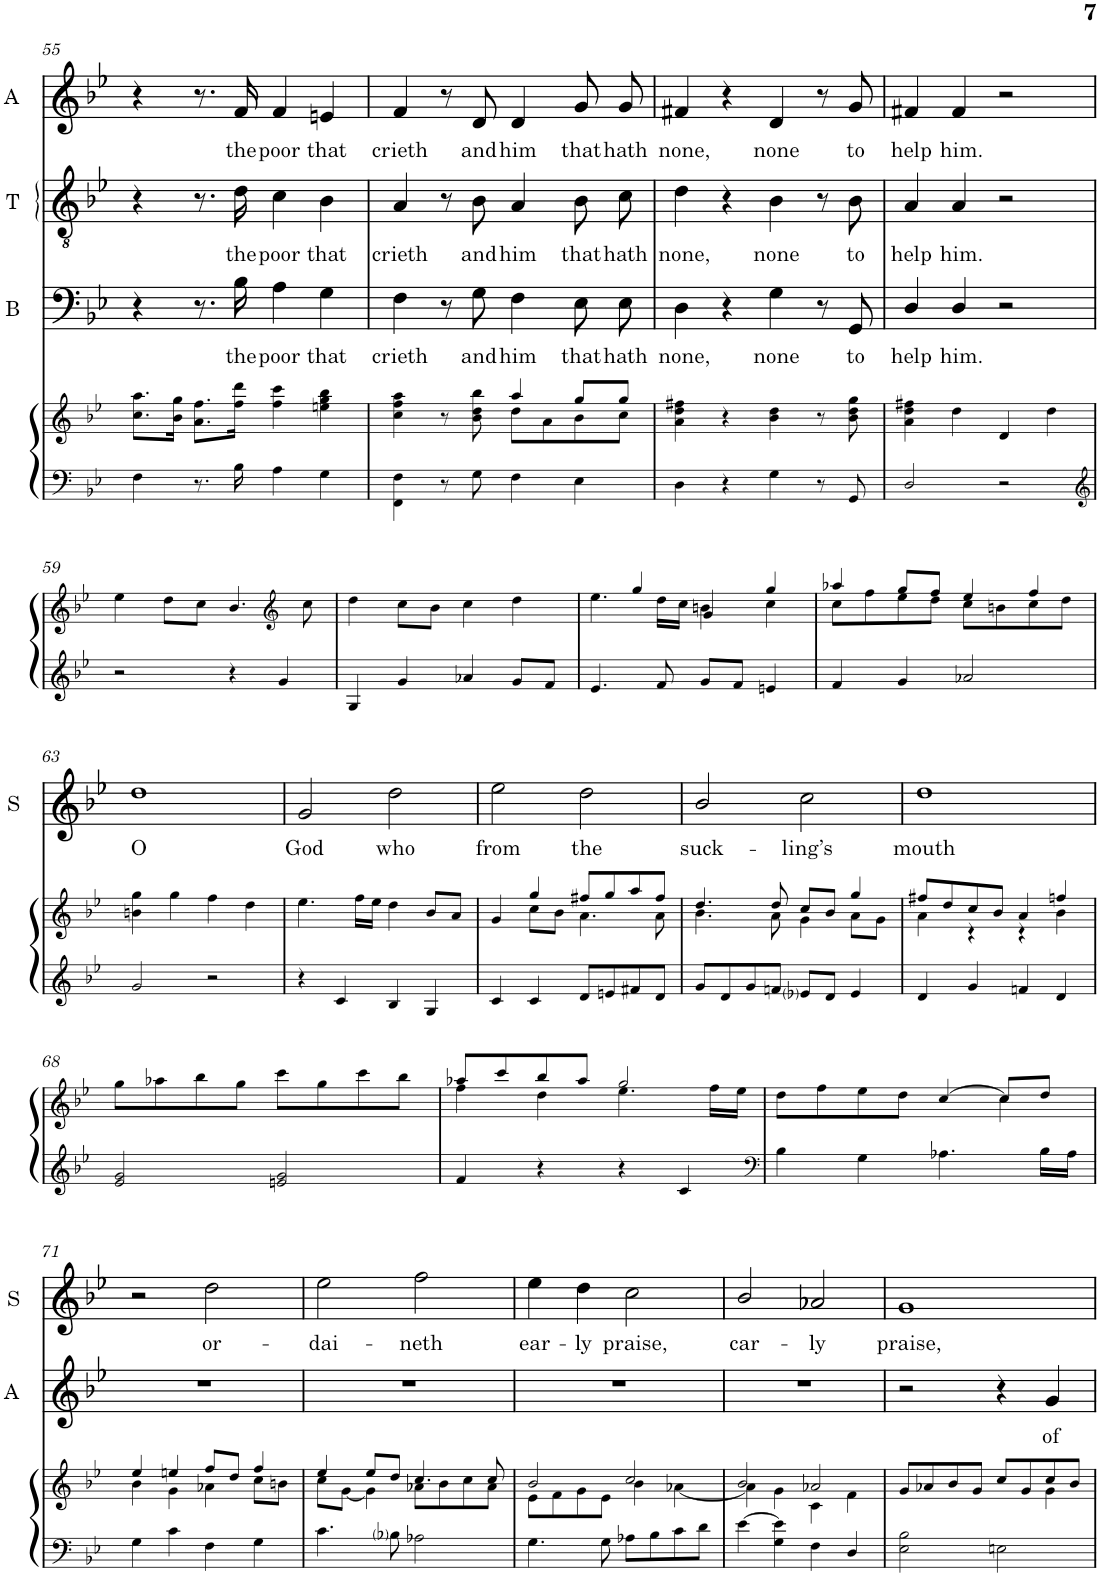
**kern	**kern	**kern	**text	**kern	**text	**kern	**text	**kern	**text
*part5	*part5	*part4	*part4	*part3	*part3	*part2	*part2	*part1	*part1
*staff6	*staff5	*staff4	*staff4	*staff3	*staff3	*staff2	*staff2	*staff1	*staff1
*I"Piano	*	*I"Basso	*	*I"Tenore	*	*I"Alto	*	*I"Canto I, II	*
*I'Pno	*	*I'B	*	*I'T	*	*I'A	*	*	*
!!LO:PB:g=z
*clefF4	*clefG2	*clefF4	*	*clefGv2	*	*clefG2	*	*clefG2	*
*k[b-e-]	*k[b-e-]	*k[b-e-]	*	*k[b-e-]	*	*k[b-e-]	*	*k[b-e-]	*
*B-:	*B-:	*B-:	*	*B-:	*	*B-:	*	*B-:	*
*M4/4	*M4/4	*M4/4	*	*M4/4	*	*M4/4	*	*M4/4	*
*met(c)	*met(c)	*met(c)	*	*met(c)	*	*met(c)	*	*met(c)	*
=55	=55	=55	=55	=55	=55	=55	=55	=55	=55
4F-\	8.cc-\ 8.aa-\L	4r	.	4r	.	4r	.	1r	.
.	16b--\ 16gg-\Jk	.	.	.	.	.	.	.	.
8.r	8.a-\ 8.ff-\L	8.r	.	8.r	.	8.r	.	.	.
!	!	!	!LO:LY:b	!	!LO:LY:b	!	!LO:LY:b	!	!
16B--\	16ff-\ 16ddd-\Jk	16B--\	the	16d-\	the	16f-/	the	.	.
!	!	!	!LO:LY:b	!	!LO:LY:b	!	!LO:LY:b	!	!
4A-\	4ff-\ 4ccc-\	4A-\	poor	4c-\	poor	4f-/	poor	.	.
!	!	!	!LO:LY:b	!	!LO:LY:b	!	!LO:LY:b	!	!
4G-\	4ee-X\ 4gg-\ 4bb--\	4G-\	that	4B--\	that	4e-X/	that	.	.
=56	=56	=56	=56	=56	=56	=56	=56	=56	=56
*	*^	*	*	*	*	*	*	*	*
!	!	!	!	!LO:LY:b	!	!LO:LY:b	!	!LO:LY:b	!	!
4FF-\ 4F-\	4cc-\ 4ff-\ 4aa-\	2ryy	4F-\	crieth	4A-/	crieth	4f-/	crieth	1r	.
8r	8r	.	8r	.	8r	.	8r	.	.	.
!	!	!	!	!LO:LY:b	!	!LO:LY:b	!	!LO:LY:b	!	!
8G-\	8b--\ 8dd-\ 8bb--\	.	8G-\	and	8B--\	and	8d-/	and	.	.
!	!	!	!	!LO:LY:b	!	!LO:LY:b	!	!LO:LY:b	!	!
4F-\	8dd-\L	4aa-/	4F-\	him	4A-/	him	4d-/	him	.	.
.	8a-\	.	.	.	.	.	.	.	.	.
!	!	!	!	!LO:LY:b	!	!LO:LY:b	!	!LO:LY:b	!	!
4E--\	8b--\	8gg-/L	8E--\L	that	8B--\L	that	8g-/L	that	.	.
!	!	!	!	!LO:LY:b	!	!LO:LY:b	!	!LO:LY:b	!	!
.	8cc-\J	8gg-/J	8E--\J	hath	8c-\J	hath	8g-/J	hath	.	.
=57	=57	=57	=57	=57	=57	=57	=57	=57	=57	=57
!	!	!	!	!LO:LY:b	!	!LO:LY:b	!	!LO:LY:b	!	!
*	*v	*v	*	*	*	*	*	*	*	*
4D-\	4a-\ 4dd-\ 4ffn\	4D-\	none,	4d-\	none,	4fn/	none,	1r	.
4r	4r	4r	.	4r	.	4r	.	.	.
!	!	!	!LO:LY:b	!	!LO:LY:b	!	!LO:LY:b	!	!
4G-\	4b--\ 4dd-\	4G-\	none	4B--\	none	4d-/	none	.	.
8r	8r	8r	.	8r	.	8r	.	.	.
!	!	!	!LO:LY:b	!	!LO:LY:b	!	!LO:LY:b	!	!
8GG-/	8b--\ 8dd-\ 8gg-\	8GG-/	to	8B--\	to	8g-/	to	.	.
=58	=58	=58	=58	=58	=58	=58	=58	=58	=58
!	!	!	!LO:LY:b	!	!LO:LY:b	!	!LO:LY:b	!	!
2D-/	4a-\ 4dd-\ 4ffn\	4D-/	help	4A-/	help	4fn/	help	1r	.
!	!	!	!LO:LY:b	!	!LO:LY:b	!	!LO:LY:b	!	!
.	4dd-\	4D-/	him.	4A-/	him.	4f/	him.	.	.
2r	4d-/	2r	.	2r	.	2r	.	.	.
.	4dd-\	.	.	.	.	.	.	.	.
!!LO:LB:g=z
=59	=59	=59	=59	=59	=59	=59	=59	=59	=59
*clefG2	*	*	*	*	*	*	*	*	*
2r	4ee--\	1r	.	1r	.	1r	.	1r	.
.	8dd-\L	.	.	.	.	.	.	.	.
.	8cc-\J	.	.	.	.	.	.	.	.
4r	4.b--/	.	.	.	.	.	.	.	.
*	*clefG2	*	*	*	*	*	*	*	*
4g-/	.	.	.	.	.	.	.	.	.
.	8cc-\	.	.	.	.	.	.	.	.
=60	=60	=60	=60	=60	=60	=60	=60	=60	=60
4G-/	4dd-\	1r	.	1r	.	1r	.	1r	.
4g-/	8cc-\L	.	.	.	.	.	.	.	.
.	8b--\J	.	.	.	.	.	.	.	.
4a--X/	4cc-\	.	.	.	.	.	.	.	.
8g-/L	4dd-\	.	.	.	.	.	.	.	.
8f-/J	.	.	.	.	.	.	.	.	.
=61	=61	=61	=61	=61	=61	=61	=61	=61	=61
*	*^	*	*	*	*	*	*	*	*
4.e--/	4.ee--\	4ryy	1r	.	1r	.	1r	.	1r	.
.	.	4gg-/	.	.	.	.	.	.	.	.
8f-/	16dd-\LL	.	.	.	.	.	.	.	.	.
.	16cc-\JJ	.	.	.	.	.	.	.	.	.
8g-/L	4b-X\	4g-/	.	.	.	.	.	.	.	.
8f-/J	.	.	.	.	.	.	.	.	.	.
4e-X/	4cc-\	4gg-/	.	.	.	.	.	.	.	.
=62	=62	=62	=62	=62	=62	=62	=62	=62	=62	=62
4f-/	4aa--X/	8cc-\L	1r	.	1r	.	1r	.	1r	.
.	.	8ff-\	.	.	.	.	.	.	.	.
4g-/	8gg-/L	8ee--\	.	.	.	.	.	.	.	.
.	8ff-/J	8dd-\J	.	.	.	.	.	.	.	.
2a--X/	4ee--/	8cc-\L	.	.	.	.	.	.	.	.
.	.	8b-X\	.	.	.	.	.	.	.	.
.	4ff-/	8cc-\	.	.	.	.	.	.	.	.
.	.	8dd-\J	.	.	.	.	.	.	.	.
!!LO:LB:g=z
=63	=63	=63	=63	=63	=63	=63	=63	=63	=63	=63
!	!	!	!	!	!	!	!	!	!	!LO:LY:b
*	*v	*v	*	*	*	*	*	*	*	*
2g-/	4b-X\ 4gg-\	1r	.	1r	.	1r	.	1dd-	O
.	4gg-\	.	.	.	.	.	.	.	.
2r	4ff-\	.	.	.	.	.	.	.	.
.	4dd-\	.	.	.	.	.	.	.	.
=64	=64	=64	=64	=64	=64	=64	=64	=64	=64
!	!	!	!	!	!	!	!	!	!LO:LY:b
4r	4.ee--\	1r	.	1r	.	1r	.	2g-/	God
4c-/	.	.	.	.	.	.	.	.	.
.	16ff-\LL	.	.	.	.	.	.	.	.
.	16ee--\JJ	.	.	.	.	.	.	.	.
!	!	!	!	!	!	!	!	!	!LO:LY:b
4B--/	4dd-\	.	.	.	.	.	.	2dd-\	who
4G-/	8b--/L	.	.	.	.	.	.	.	.
.	8a-/J	.	.	.	.	.	.	.	.
=65	=65	=65	=65	=65	=65	=65	=65	=65	=65
*	*^	*	*	*	*	*	*	*	*
!	!	!	!	!	!	!	!	!	!	!LO:LY:b
4c-/	4g-/	4ryy	1r	.	1r	.	1r	.	2ee--\	from
4c-/	4gg-/	8cc-\L	.	.	.	.	.	.	.	.
.	.	8b--\J	.	.	.	.	.	.	.	.
!	!	!	!	!	!	!	!	!	!	!LO:LY:b
8d-/L	8ffn/L	4.a-\	.	.	.	.	.	.	2dd-\	the
8e-X/	8gg-/	.	.	.	.	.	.	.	.	.
8fn/	8aa-/	.	.	.	.	.	.	.	.	.
8d-/J	8ff/J	8a-\	.	.	.	.	.	.	.	.
=66	=66	=66	=66	=66	=66	=66	=66	=66	=66	=66
!	!	!	!	!	!	!	!	!	!	!LO:LY:b
8g-/L	4.dd-/	4.b--\	1r	.	1r	.	1r	.	2b--/	suck-
8d-/	.	.	.	.	.	.	.	.	.	.
8g-/	.	.	.	.	.	.	.	.	.	.
8f-X/J	8dd-/	8a-\	.	.	.	.	.	.	.	.
!	!	!	!	!	!	!	!	!	!	!LO:LY:b
8e--i/L	8cc-/L	4g-\	.	.	.	.	.	.	2cc-\	-ling’s
8d-/J	8b--/J	.	.	.	.	.	.	.	.	.
4e--/	4gg-/	8a-\L	.	.	.	.	.	.	.	.
.	.	8g-\J	.	.	.	.	.	.	.	.
=67	=67	=67	=67	=67	=67	=67	=67	=67	=67	=67
!	!	!	!	!	!	!	!	!	!	!LO:LY:b
4d-/	8ffn/L	4a-\	1r	.	1r	.	1r	.	1dd-	mouth
.	8dd-/	.	.	.	.	.	.	.	.	.
4g-/	8cc-/	4r	.	.	.	.	.	.	.	.
.	8b--/J	.	.	.	.	.	.	.	.	.
4f-X/	4a-/	4r	.	.	.	.	.	.	.	.
4d-/	4ff-X/	4b--\	.	.	.	.	.	.	.	.
*	*v	*v	*	*	*	*	*	*	*	*
!!LO:LB:g=z
=68	=68	=68	=68	=68	=68	=68	=68	=68	=68
2e--/ 2g-/	8gg-\L	1r	.	1r	.	1r	.	1r	.
.	8aa--X\	.	.	.	.	.	.	.	.
.	8bb--\	.	.	.	.	.	.	.	.
.	8gg-\J	.	.	.	.	.	.	.	.
2e-X/ 2g-/	8ccc-\L	.	.	.	.	.	.	.	.
.	8gg-\	.	.	.	.	.	.	.	.
.	8ccc-\	.	.	.	.	.	.	.	.
.	8bb--\J	.	.	.	.	.	.	.	.
=69	=69	=69	=69	=69	=69	=69	=69	=69	=69
*	*^	*	*	*	*	*	*	*	*
4f-/	8aa--X/L	4ff-\	1r	.	1r	.	1r	.	1r	.
.	8ccc-/	.	.	.	.	.	.	.	.	.
4r	8bb--/	4dd-\	.	.	.	.	.	.	.	.
.	8aa--/J	.	.	.	.	.	.	.	.	.
4r	2gg-/	4.ee--\	.	.	.	.	.	.	.	.
4c-/	.	.	.	.	.	.	.	.	.	.
.	.	16ff-\LL	.	.	.	.	.	.	.	.
.	.	16ee--\JJ	.	.	.	.	.	.	.	.
=70	=70	=70	=70	=70	=70	=70	=70	=70	=70	=70
*clefF4	*	*	*	*	*	*	*	*	*	*
4B--\	8dd-\L	2ryy	1r	.	1r	.	1r	.	1r	.
.	8ff-\	.	.	.	.	.	.	.	.	.
4G-\	8ee--\	.	.	.	.	.	.	.	.	.
.	8dd-\J	.	.	.	.	.	.	.	.	.
4.A--X\	4ryy	[4cc-/	.	.	.	.	.	.	.	.
.	4cc-\	8cc-/L]	.	.	.	.	.	.	.	.
16B--\LL	.	8dd-/J	.	.	.	.	.	.	.	.
16A--\JJ	.	.	.	.	.	.	.	.	.	.
!!LO:LB:g=z
=71	=71	=71	=71	=71	=71	=71	=71	=71	=71	=71
4G-\	4ee--/	4b--\	1r	.	1r	.	1r	.	2r	.
4c-\	4ee-X/	4g-\	.	.	.	.	.	.	.	.
!	!	!	!	!	!	!	!	!	!	!LO:LY:b
4F-\	8ff-/L	4a--X\	.	.	.	.	.	.	2dd-\	or-
.	8dd-/J	.	.	.	.	.	.	.	.	.
4G-\	4ff-/	8cc-\L	.	.	.	.	.	.	.	.
.	.	8b-X\J	.	.	.	.	.	.	.	.
=72	=72	=72	=72	=72	=72	=72	=72	=72	=72	=72
!	!	!	!	!	!	!	!	!	!	!LO:LY:b
4.c-\	4ee--/	8cc-\L	1r	.	1r	.	1r	.	2ee--\	-dai-
.	.	[8g-\J	.	.	.	.	.	.	.	.
.	8ee--/L	4g-\]	.	.	.	.	.	.	.	.
8B--i\	8dd-/J	.	.	.	.	.	.	.	.	.
!	!	!	!	!	!	!	!	!	!	!LO:LY:b
2A--X\	4.cc-/	8a--X\L	.	.	.	.	.	.	2ff-\	-neth
.	.	8b--\	.	.	.	.	.	.	.	.
.	.	8cc-\	.	.	.	.	.	.	.	.
.	8cc-/	8a--\J	.	.	.	.	.	.	.	.
=73	=73	=73	=73	=73	=73	=73	=73	=73	=73	=73
!	!	!	!	!	!	!	!	!	!	!LO:LY:b
4.G-\	2b--/	8e--\L	1r	.	1r	.	1r	.	4ee--\	ear-
.	.	8f-\	.	.	.	.	.	.	.	.
!	!	!	!	!	!	!	!	!	!	!LO:LY:b
.	.	8g-\	.	.	.	.	.	.	4dd-\	-ly
8G-\	.	8e--\J	.	.	.	.	.	.	.	.
!	!	!	!	!	!	!	!	!	!	!LO:LY:b
8A--X\L	2cc-/	4b--\	.	.	.	.	.	.	2cc-\	praise,
8B--\	.	.	.	.	.	.	.	.	.	.
8c-\	.	[4a--X\	.	.	.	.	.	.	.	.
8d-\J	.	.	.	.	.	.	.	.	.	.
=74	=74	=74	=74	=74	=74	=74	=74	=74	=74	=74
!	!	!	!	!	!	!	!	!	!	!LO:LY:b
[4e--\	2b--/	4a--\]	1r	.	1r	.	1r	.	2b--/	car-
4G-\ 4e--\]	.	4g-\	.	.	.	.	.	.	.	.
!	!	!	!	!	!	!	!	!	!	!LO:LY:b
4F-\	2a--X/	4c-\	.	.	.	.	.	.	2a--X/	-ly
4D-/	.	4f-\	.	.	.	.	.	.	.	.
=75	=75	=75	=75	=75	=75	=75	=75	=75	=75	=75
!	!	!	!	!	!	!	!	!	!	!LO:LY:b
2E--\ 2B--\	8g-/L	2.ryy	1r	.	1r	.	2r	.	1g-	praise,
.	8a--X/	.	.	.	.	.	.	.	.	.
.	8b--/	.	.	.	.	.	.	.	.	.
.	8g-/J	.	.	.	.	.	.	.	.	.
2E-X\	8cc-/L	.	.	.	.	.	4r	.	.	.
.	8g-/	.	.	.	.	.	.	.	.	.
!	!	!	!	!	!	!	!	!LO:LY:b	!	!
.	8cc-/	4g-\	.	.	.	.	4g-/	of	.	.
.	8b--/J	.	.	.	.	.	.	.	.	.
*	*v	*v	*	*	*	*	*	*	*	*
=	=	=	=	=	=	=	=	=	=
*-	*-	*-	*-	*-	*-	*-	*-	*-	*-
